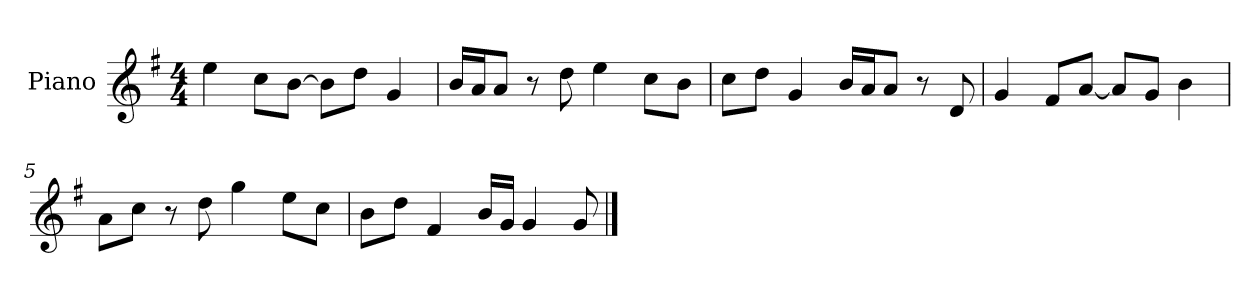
**kern
*part1
*staff1
*I"Piano
*I'P-no
*clefG2
*k[f#]
*M4/4
*MM90
=1
4ee\
8cc\L
[8b\J
8b\L]
8dd\J
4g/
=2
16b/LL
16a/J
8a/J
8r
8dd\
4ee\
8cc\L
8b\J
=3
8cc\L
8dd\J
4g/
16b/LL
16a/J
8a/J
8r
8d/
=4
4g/
8f#/L
[8a/J
8a/L]
8g/J
4b\
=5
8a\L
8cc\J
8r
8dd\
4gg\
8ee\L
8cc\J
!!LO:LB:g=z
=6
8b\L
8dd\J
4f#/
16b/LL
16g/JJ
4g/
8g/
==
*-
